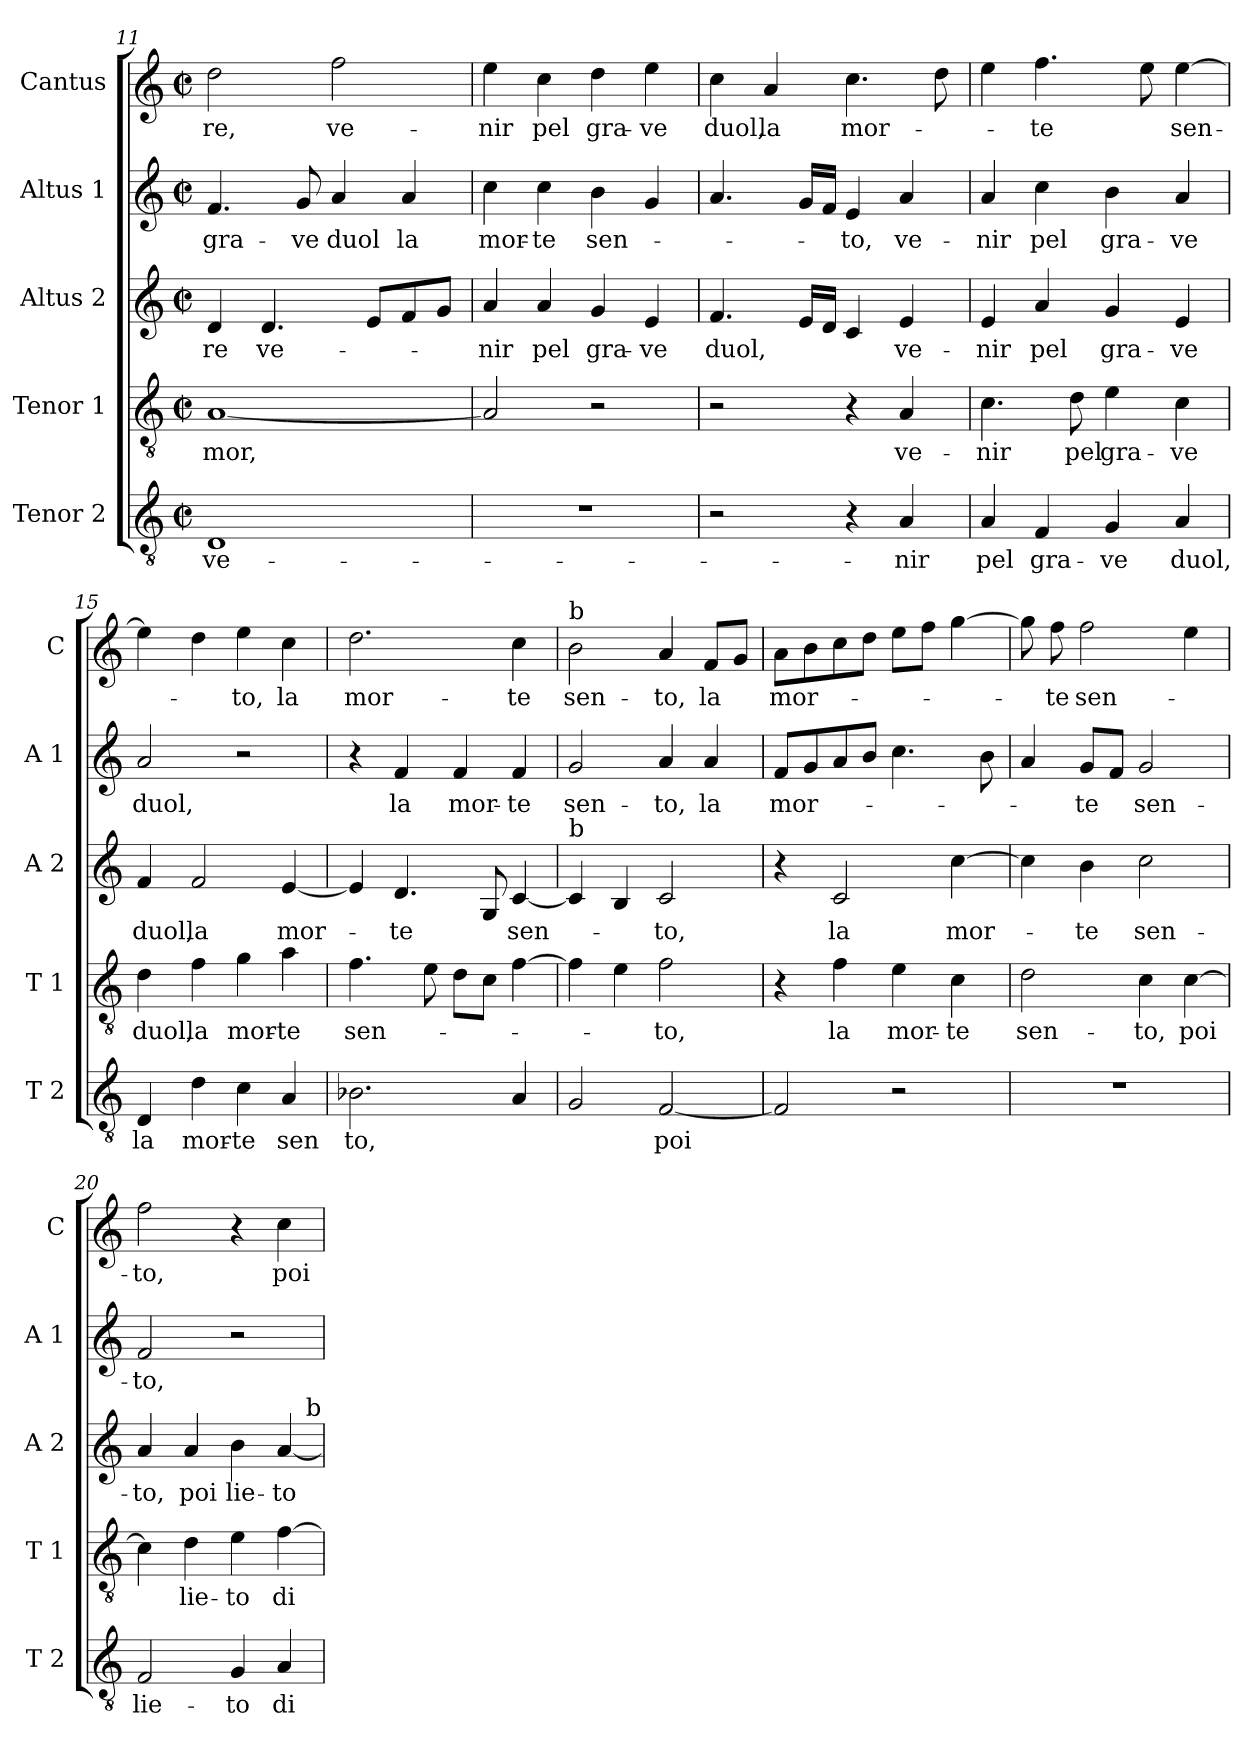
**kern	**text	**kern	**text	**kern	**text	**kern	**text	**kern	**text
*part5	*part5	*part4	*part4	*part3	*part3	*part2	*part2	*part1	*part1
*staff5	*staff5	*staff4	*staff4	*staff3	*staff3	*staff2	*staff2	*staff1	*staff1
*I"Tenor 2	*	*I"Tenor 1	*	*I"Altus 2	*	*I"Altus 1	*	*I"Cantus	*
*I'T 2	*	*I'T 1	*	*I'A 2	*	*I'A 1	*	*I'C	*
!!LO:PB:g=z
*clefGv2	*	*clefGv2	*	*clefG2	*	*clefG2	*	*clefG2	*
*k[]	*	*k[]	*	*k[]	*	*k[]	*	*k[]	*
*C:	*	*C:	*	*C:	*	*C:	*	*C:	*
*M2/2	*	*M2/2	*	*M2/2	*	*M2/2	*	*M2/2	*
*met(c|)	*	*met(c|)	*	*met(c|)	*	*met(c|)	*	*met(c|)	*
=11	=11	=11	=11	=11	=11	=11	=11	=11	=11
!	!LO:LY:b	!	!LO:LY:b	!	!LO:LY:b	!	!LO:LY:b	!	!LO:LY:b
1D	ve-	[1A	-mor,	4d/	-re	4.f/	gra-	2dd\	-re,
!	!	!	!	!	!LO:LY:b	!	!	!	!
.	.	.	.	4.d/	ve-	.	.	.	.
!	!	!	!	!	!	!	!LO:LY:b	!	!
.	.	.	.	.	.	8g/	-ve	.	.
!	!	!	!	!	!	!	!LO:LY:b	!	!LO:LY:b
.	.	.	.	.	.	4a/	duol	2ff\	ve-
.	.	.	.	8e/L	.	.	.	.	.
!	!	!	!	!	!	!	!LO:LY:b	!	!
.	.	.	.	8f/	.	4a/	la	.	.
.	.	.	.	8g/J	.	.	.	.	.
=12	=12	=12	=12	=12	=12	=12	=12	=12	=12
!	!	!	!	!	!LO:LY:b	!	!LO:LY:b	!	!LO:LY:b
1r	.	2A/]	.	4a/	-nir	4cc\	mor-	4ee\	-nir
!	!	!	!	!	!LO:LY:b	!	!LO:LY:b	!	!LO:LY:b
.	.	.	.	4a/	pel	4cc\	-te	4cc\	pel
!	!	!	!	!	!LO:LY:b	!	!LO:LY:b	!	!LO:LY:b
.	.	2r	.	4g/	gra-	4b\	sen-	4dd\	gra-
!	!	!	!	!	!LO:LY:b	!	!	!	!LO:LY:b
.	.	.	.	4e/	-ve	4g/	.	4ee\	-ve
=13	=13	=13	=13	=13	=13	=13	=13	=13	=13
!	!	!	!	!	!LO:LY:b	!	!	!	!LO:LY:b
2r	.	2r	.	4.f/	duol,	4.a/	.	4cc\	duol,
!	!	!	!	!	!	!	!	!	!LO:LY:b
.	.	.	.	.	.	.	.	4a/	la
.	.	.	.	16e/LL	.	16g/LL	.	.	.
.	.	.	.	16d/JJ	.	16f/JJ	.	.	.
!	!	!	!	!	!	!	!LO:LY:b	!	!LO:LY:b
4r	.	4r	.	4c/	.	4e/	-to,	4.cc\	mor-
!	!LO:LY:b	!	!LO:LY:b	!	!LO:LY:b	!	!LO:LY:b	!	!
4A/	-nir	4A/	ve-	4e/	ve-	4a/	ve-	.	.
.	.	.	.	.	.	.	.	8dd\	.
=14	=14	=14	=14	=14	=14	=14	=14	=14	=14
!	!LO:LY:b	!	!LO:LY:b	!	!LO:LY:b	!	!LO:LY:b	!	!
4A/	pel	4.c\	-nir	4e/	-nir	4a/	-nir	4ee\	.
!	!LO:LY:b	!	!	!	!LO:LY:b	!	!LO:LY:b	!	!LO:LY:b
4F/	gra-	.	.	4a/	pel	4cc\	pel	4.ff\	-te
!	!	!	!LO:LY:b	!	!	!	!	!	!
.	.	8d\	pel	.	.	.	.	.	.
!	!LO:LY:b	!	!LO:LY:b	!	!LO:LY:b	!	!LO:LY:b	!	!
4G/	-ve	4e\	gra-	4g/	gra-	4b\	gra-	.	.
.	.	.	.	.	.	.	.	8ee\	.
!	!LO:LY:b	!	!LO:LY:b	!	!LO:LY:b	!	!LO:LY:b	!	!LO:LY:b
4A/	duol,	4c\	-ve	4e/	-ve	4a/	-ve	[4ee\	sen-
=15	=15	=15	=15	=15	=15	=15	=15	=15	=15
!	!LO:LY:b	!	!LO:LY:b	!	!LO:LY:b	!	!LO:LY:b	!	!
4D/	la	4d\	duol,	4f/	duol,	2a/	duol,	4ee\]	.
!	!LO:LY:b	!	!LO:LY:b	!	!LO:LY:b	!	!	!	!
4d\	mor-	4f\	la	2f/	la	.	.	4dd\	.
!	!LO:LY:b	!	!LO:LY:b	!	!	!	!	!	!LO:LY:b
4c\	-te	4g\	mor-	.	.	2r	.	4ee\	-to,
!	!LO:LY:b	!	!LO:LY:b	!	!LO:LY:b	!	!	!	!LO:LY:b
4A/	sen	4a\	-te	[4e/	mor-	.	.	4cc\	la
!!LO:LB:g=z
=16	=16	=16	=16	=16	=16	=16	=16	=16	=16
!	!LO:LY:b	!	!LO:LY:b	!	!	!	!	!	!LO:LY:b
2.B-X\	to,	4.f\	sen-	4e/]	.	4r	.	2.dd\	mor-
!	!	!	!	!	!LO:LY:b	!	!LO:LY:b	!	!
.	.	.	.	4.d/	-te	4f/	la	.	.
.	.	8e\	.	.	.	.	.	.	.
!	!	!	!	!	!	!	!LO:LY:b	!	!
.	.	8d\L	.	.	.	4f/	mor-	.	.
.	.	8c\J	.	8G/	.	.	.	.	.
!	!	!	!	!	!LO:LY:b	!	!LO:LY:b	!	!LO:LY:b
4A/	.	[4f\	.	[4c/	sen-	4f/	-te	4cc\	-te
=17	=17	=17	=17	=17	=17	=17	=17	=17	=17
!	!	!	!	!	!	!	!	!LO:TX:a:t=b	!
!	!	!	!	!LO:TX:a:t=b	!	!	!	!	!
!	!	!	!	!	!	!	!LO:LY:b	!	!LO:LY:b
2G/	.	4f\]	.	4c/]	.	2g/	sen-	2b\	sen-
.	.	4e\	.	4B/	.	.	.	.	.
!	!LO:LY:b	!	!LO:LY:b	!	!LO:LY:b	!	!LO:LY:b	!	!LO:LY:b
[2F/	poi	2f\	-to,	2c/	-to,	4a/	-to,	4a/	-to,
!	!	!	!	!	!	!	!LO:LY:b	!	!LO:LY:b
.	.	.	.	.	.	4a/	la	8f/L	la
.	.	.	.	.	.	.	.	8g/J	.
=18	=18	=18	=18	=18	=18	=18	=18	=18	=18
!	!	!	!	!	!	!	!LO:LY:b	!	!LO:LY:b
2F/]	.	4r	.	4r	.	8f/L	mor-	8a\L	mor-
.	.	.	.	.	.	8g/	.	8b\	.
!	!	!	!LO:LY:b	!	!LO:LY:b	!	!	!	!
.	.	4f\	la	2c/	la	8a/	.	8cc\	.
.	.	.	.	.	.	8b/J	.	8dd\J	.
!	!	!	!LO:LY:b	!	!	!	!	!	!
2r	.	4e\	mor-	.	.	4.cc\	.	8ee\L	.
.	.	.	.	.	.	.	.	8ff\J	.
!	!	!	!LO:LY:b	!	!LO:LY:b	!	!	!	!
.	.	4c\	-te	[4cc\	mor-	.	.	[4gg\	.
.	.	.	.	.	.	8b\	.	.	.
=19	=19	=19	=19	=19	=19	=19	=19	=19	=19
!	!	!	!LO:LY:b	!	!	!	!	!	!
1r	.	2d\	sen-	4cc\]	.	4a/	.	8gg\]	.
!	!	!	!	!	!	!	!	!	!LO:LY:b
.	.	.	.	.	.	.	.	8ff\	-te
!	!	!	!	!	!LO:LY:b	!	!LO:LY:b	!	!LO:LY:b
.	.	.	.	4b\	-te	8g/L	-te	2ff\	sen-
.	.	.	.	.	.	8f/J	.	.	.
!	!	!	!LO:LY:b	!	!LO:LY:b	!	!LO:LY:b	!	!
.	.	4c\	-to,	2cc\	sen-	2g/	sen-	.	.
!	!	!	!LO:LY:b	!	!	!	!	!	!
.	.	[4c\	poi	.	.	.	.	4ee\	.
=20	=20	=20	=20	=20	=20	=20	=20	=20	=20
!	!LO:LY:b	!	!	!	!LO:LY:b	!	!LO:LY:b	!	!LO:LY:b
2F/	lie-	4c\]	.	4a/	-to,	2f/	-to,	2ff\	-to,
!	!	!	!LO:LY:b	!	!LO:LY:b	!	!	!	!
.	.	4d\	lie-	4a/	poi	.	.	.	.
!	!LO:LY:b	!	!LO:LY:b	!	!LO:LY:b	!	!	!	!
4G/	-to	4e\	-to	4b\	lie-	2r	.	4r	.
!	!LO:LY:b	!	!LO:LY:b	!	!LO:LY:b	!	!	!	!LO:LY:b
4A/	di-	[4f\	di-	[4a/	-to	.	.	4cc\	poi-
!	!	!	!	!LO:TX:a:t=b	!	!	!	!	!
=	=	=	=	=	=	=	=	=	=
*-	*-	*-	*-	*-	*-	*-	*-	*-	*-
